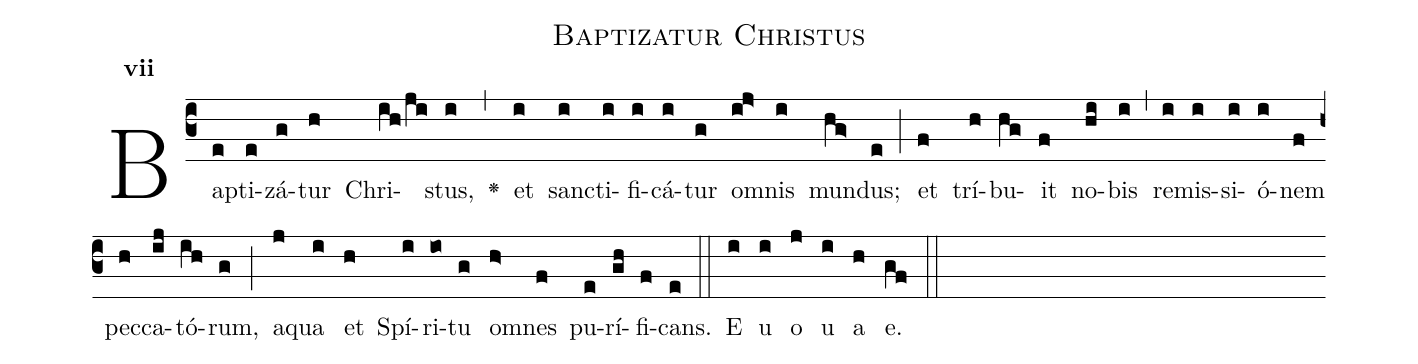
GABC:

name:Baptizatur Christus;
office-part:Antiphona;
mode:7;
%%
initial-style: 1;
name: Baptizatur Christus
book: Antiphonae & Responsoria/Tomus I, p. 150;
occasion: In Baptismate Domini;
office-part: Laudes Ant E;
user-notes: ;
commentary: ;
annotation: 7a;
centering-scheme: english;
fontsize: 12;
font: OFLSortsMillGoudy;
height: 11;
width: 4.5;
%%
(c3)Bap(e)ti(e)zá(g)tur(h) Chri(ih/ji)stus,(i) <v>\greheightstar</v>(,) et(i) san(i)cti(i)fi(i)cá(i)tur(g) om(ij>)nis(i) mun(hg>)dus;(e) (;) et(f) trí(h)bu(hg)it(f) no(hi)bis(i) (,) re(i)mis(i)si(i)ó(i)nem(f) pec(h)ca(ij)tó(ih)rum,(g) (;) a(j)qua(i) et(h) Spí(i)ri(io)tu(g) om(h>)nes(f) pu(e)rí(gh)fi(f)cans.(e) (::)
E(i) u(i) o(j) u(i) a(h) e.(gf) (::)
